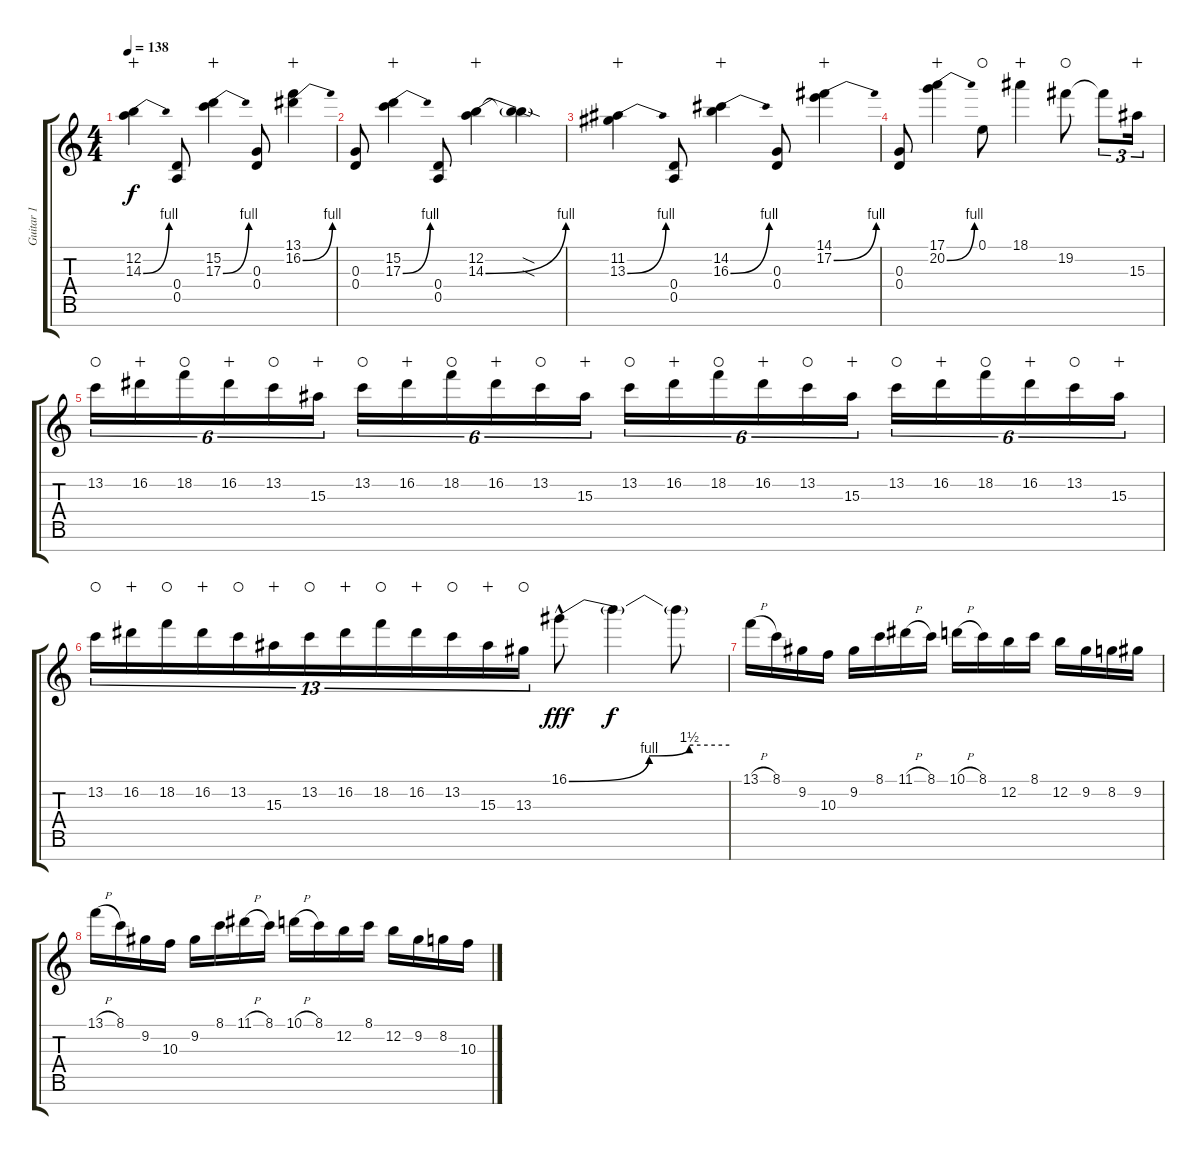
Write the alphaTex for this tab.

\track ("Guitar 1" "Guitar 1") {instrument distortionguitar}
\staff {score tabs}
\tuning (E4 B3 G3 D3 A2 E2 B1) {hide}
\ts (4 4)
\tempo 138
\clef g2
\ks c
(12.2 14.3{be (bend 0 0 60 4)}).4{dy f wahc} (0.4 0.5).8 (15.2 17.3{be (bend 0 0 60 4)}).4{wahc} (0.3 0.4).8 (13.1 16.2{be (bend 0 0 60 4)}).4{wahc} |
(0.3 0.4).8 (15.2 17.3{be (bend 0 0 60 4)}).4{wahc} (0.4 0.5).8 (12.2 14.3{be (bend 0 0 60 4)}).4{wahc} (12.2{sod t} 14.3{sod t}).4 |
(11.2 13.3{be (bend 0 0 60 4)}).4{wahc} (0.4 0.5).8 (14.2 16.3{be (bend 0 0 60 4)}).4{wahc} (0.3 0.4).8 (14.1 17.2{be (bend 0 0 60 4)}).4{wahc} |
(0.3 0.4).8 (17.1 20.2{be (bend 0 0 60 4)}).4{wahc} 0.1.8{waho} 18.1.4{wahc} 19.2.8{waho} 19.2{t}.8{tu (3 2)} 15.3.16{tu (3 2) wahc} |
13.2.16{tu (6 4) waho} 16.2.16{tu (6 4) wahc} 18.2.16{tu (6 4) waho} 16.2.16{tu (6 4) wahc} 13.2.16{tu (6 4) waho} 15.3.16{tu (6 4) wahc} 13.2.16{tu (6 4) waho} 16.2.16{tu (6 4) wahc} 18.2.16{tu (6 4) waho} 16.2.16{tu (6 4) wahc} 13.2.16{tu (6 4) waho} 15.3.16{tu (6 4) wahc} 13.2.16{tu (6 4) waho} 16.2.16{tu (6 4) wahc} 18.2.16{tu (6 4) waho} 16.2.16{tu (6 4) wahc} 13.2.16{tu (6 4) waho} 15.3.16{tu (6 4) wahc} 13.2.16{tu (6 4) waho} 16.2.16{tu (6 4) wahc} 18.2.16{tu (6 4) waho} 16.2.16{tu (6 4) wahc} 13.2.16{tu (6 4) waho} 15.3.16{tu (6 4) wahc} |
13.2.16{tu (13 8) waho} 16.2.16{tu (13 8) wahc} 18.2.16{tu (13 8) waho} 16.2.16{tu (13 8) wahc} 13.2.16{tu (13 8) waho} 15.3.16{tu (13 8) wahc} 13.2.16{tu (13 8) waho} 16.2.16{tu (13 8) wahc} 18.2.16{tu (13 8) waho} 16.2.16{tu (13 8) wahc} 13.2.16{tu (13 8) waho} 15.3.16{tu (13 8) wahc} 13.3.16{tu (13 8) waho} 16.1{be (custom 0 0 30 4 45 6 60 6) hac}.8{dy fff} 16.1{t}.4{dy f} 16.1{t}.8 |
13.1{h}.16 8.1.16 9.2.16 10.3.16 9.2.16 8.1.16 11.1{h}.16 8.1.16 10.1{h}.16 8.1.16 12.2.16 8.1.16 12.2.16 9.2.16 8.2.16 9.2.16 |
13.1{h}.16 8.1.16 9.2.16 10.3.16 9.2.16 8.1.16 11.1{h}.16 8.1.16 10.1{h}.16 8.1.16 12.2.16 8.1.16 12.2.16 9.2.16 8.2.16 10.3.16
